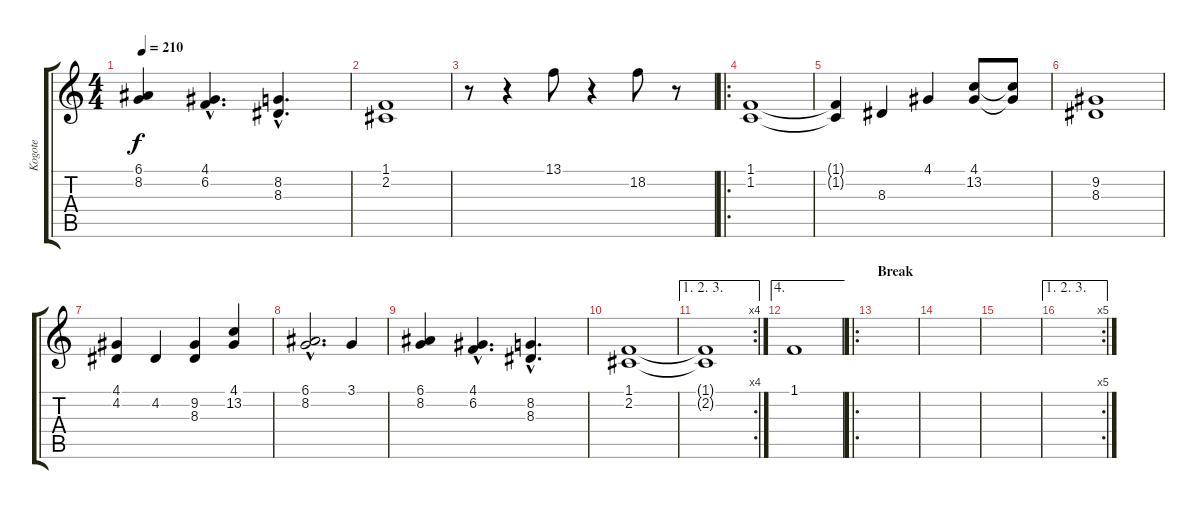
\track ("Kogote" "Kogote") {instrument brasssection}
\staff {score tabs}
\tuning (E4 B3 G3 D3 A2 E2) {hide}
\ts (4 4)
\tempo 210
\clef g2
\ks c
(6.1 8.2).4{dy f} (4.1{hac} 6.2{hac}).4{d} (8.2{hac} 8.3{hac}).4{d} |
(1.1 2.2).1 |
r.8 r.4 13.1.8 r.4 18.2.8 r.8 |
\ro
(1.1 1.2).1 |
(1.1{t} 1.2{t}).4 8.3.4 4.1.4 (4.1 13.2).8 (4.1{t} 13.2{t}).8 |
(9.2 8.3).1 |
(4.1 4.2).4 4.2.4 (9.2 8.3).4 (4.1 13.2).4 |
(6.1{hac} 8.2{hac}).2{d} 3.1.4 |
(6.1 8.2).4 (4.1{hac} 6.2{hac}).4{d} (8.2{hac} 8.3{hac}).4{d} |
(1.1 2.2).1 |
\ae (1 2 3)
\rc 4
(1.1{t} 2.2{t}).1 |
\ae 4
1.1.1 |
\ro
\section ("" "Break")
|
|
|
\ae (1 2 3)
\rc 5
